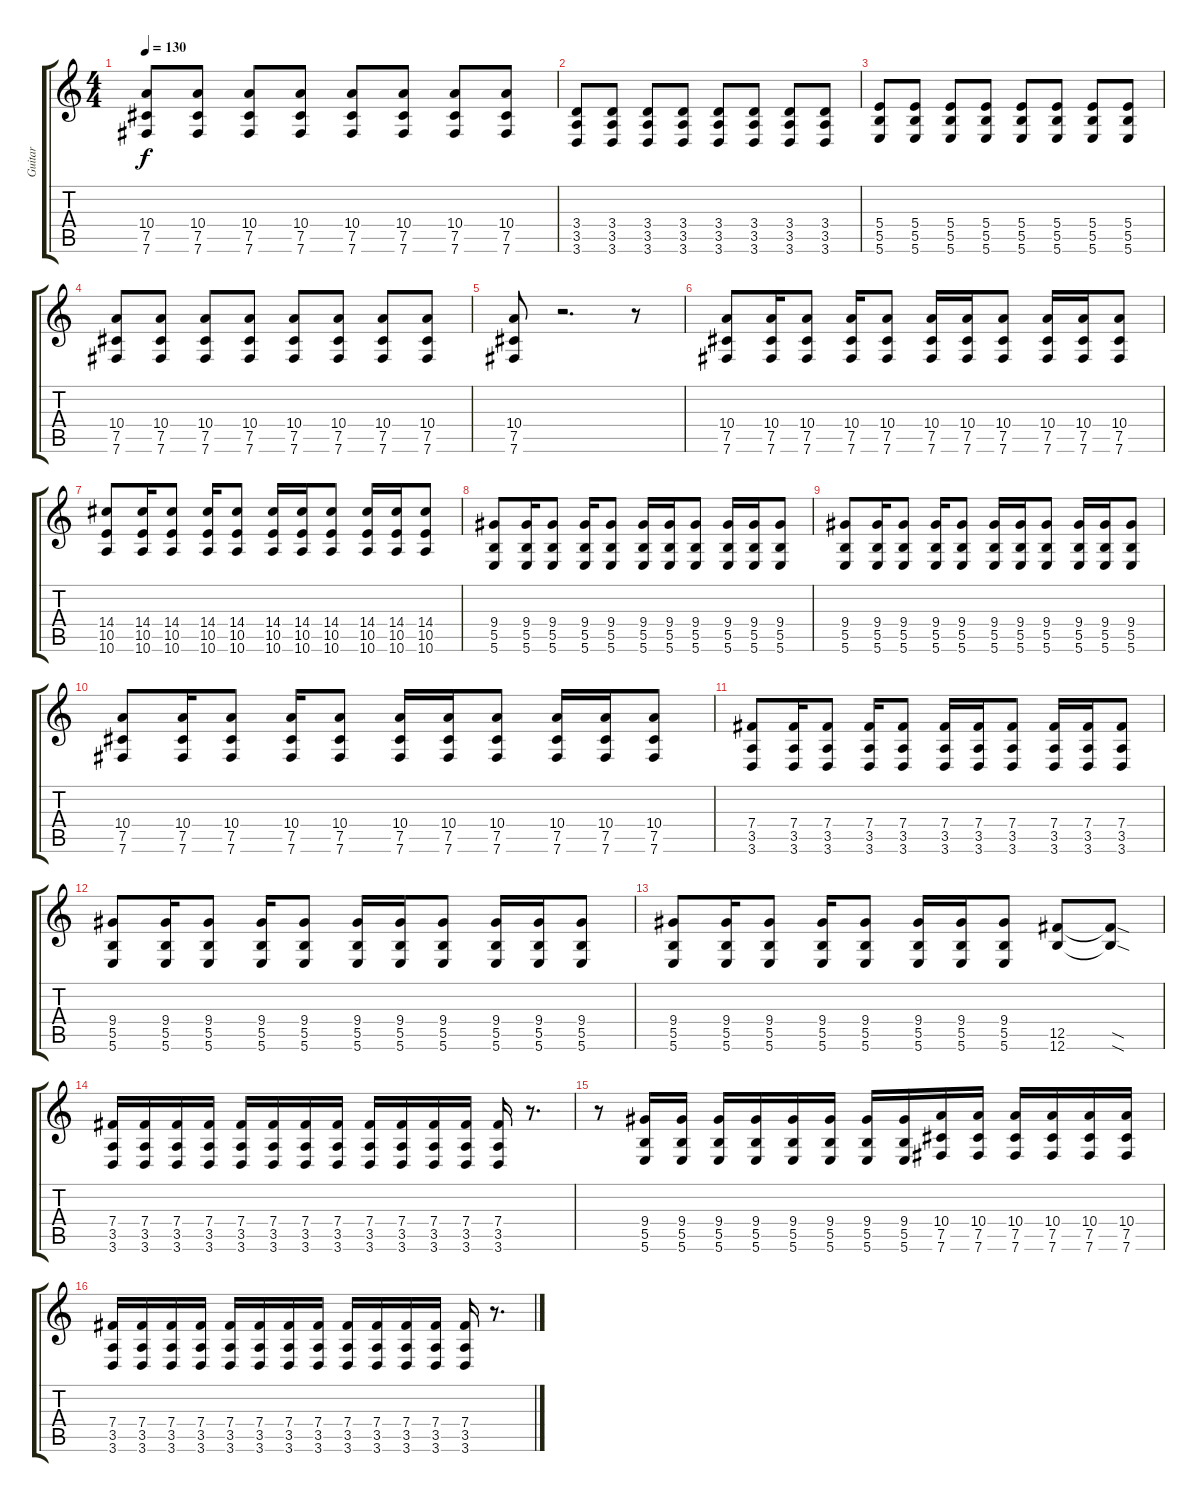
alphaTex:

\track ("Guitar" "Guitar") {instrument distortionguitar}
\staff {score tabs}
\tuning (Db4 Ab3 E3 B2 Gb2 B1) {hide}
\ts (4 4)
\tempo 130
\clef g2
\ks c
(10.4 7.5 7.6).8{dy f} (10.4 7.5 7.6).8 (10.4 7.5 7.6).8 (10.4 7.5 7.6).8 (10.4 7.5 7.6).8 (10.4 7.5 7.6).8 (10.4 7.5 7.6).8 (10.4 7.5 7.6).8 |
(3.4 3.5 3.6).8 (3.4 3.5 3.6).8 (3.4 3.5 3.6).8 (3.4 3.5 3.6).8 (3.4 3.5 3.6).8 (3.4 3.5 3.6).8 (3.4 3.5 3.6).8 (3.4 3.5 3.6).8 |
(5.4 5.5 5.6).8 (5.4 5.5 5.6).8 (5.4 5.5 5.6).8 (5.4 5.5 5.6).8 (5.4 5.5 5.6).8 (5.4 5.5 5.6).8 (5.4 5.5 5.6).8 (5.4 5.5 5.6).8 |
(10.4 7.5 7.6).8 (10.4 7.5 7.6).8 (10.4 7.5 7.6).8 (10.4 7.5 7.6).8 (10.4 7.5 7.6).8 (10.4 7.5 7.6).8 (10.4 7.5 7.6).8 (10.4 7.5 7.6).8 |
(10.4 7.5 7.6).8 r.2{d} r.8 |
(10.4 7.5 7.6).8 (10.4 7.5 7.6).16 (10.4 7.5 7.6).8 (10.4 7.5 7.6).16 (10.4 7.5 7.6).8 (10.4 7.5 7.6).16 (10.4 7.5 7.6).16 (10.4 7.5 7.6).8 (10.4 7.5 7.6).16 (10.4 7.5 7.6).16 (10.4 7.5 7.6).8 |
(14.4 10.5 10.6).8 (14.4 10.5 10.6).16 (14.4 10.5 10.6).8 (14.4 10.5 10.6).16 (14.4 10.5 10.6).8 (14.4 10.5 10.6).16 (14.4 10.5 10.6).16 (14.4 10.5 10.6).8 (14.4 10.5 10.6).16 (14.4 10.5 10.6).16 (14.4 10.5 10.6).8 |
(9.4 5.5 5.6).8 (9.4 5.5 5.6).16 (9.4 5.5 5.6).8 (9.4 5.5 5.6).16 (9.4 5.5 5.6).8 (9.4 5.5 5.6).16 (9.4 5.5 5.6).16 (9.4 5.5 5.6).8 (9.4 5.5 5.6).16 (9.4 5.5 5.6).16 (9.4 5.5 5.6).8 |
(9.4 5.5 5.6).8 (9.4 5.5 5.6).16 (9.4 5.5 5.6).8 (9.4 5.5 5.6).16 (9.4 5.5 5.6).8 (9.4 5.5 5.6).16 (9.4 5.5 5.6).16 (9.4 5.5 5.6).8 (9.4 5.5 5.6).16 (9.4 5.5 5.6).16 (9.4 5.5 5.6).8 |
(10.4 7.5 7.6).8 (10.4 7.5 7.6).16 (10.4 7.5 7.6).8 (10.4 7.5 7.6).16 (10.4 7.5 7.6).8 (10.4 7.5 7.6).16 (10.4 7.5 7.6).16 (10.4 7.5 7.6).8 (10.4 7.5 7.6).16 (10.4 7.5 7.6).16 (10.4 7.5 7.6).8 |
(7.4 3.5 3.6).8 (7.4 3.5 3.6).16 (7.4 3.5 3.6).8 (7.4 3.5 3.6).16 (7.4 3.5 3.6).8 (7.4 3.5 3.6).16 (7.4 3.5 3.6).16 (7.4 3.5 3.6).8 (7.4 3.5 3.6).16 (7.4 3.5 3.6).16 (7.4 3.5 3.6).8 |
(9.4 5.5 5.6).8 (9.4 5.5 5.6).16 (9.4 5.5 5.6).8 (9.4 5.5 5.6).16 (9.4 5.5 5.6).8 (9.4 5.5 5.6).16 (9.4 5.5 5.6).16 (9.4 5.5 5.6).8 (9.4 5.5 5.6).16 (9.4 5.5 5.6).16 (9.4 5.5 5.6).8 |
(9.4 5.5 5.6).8 (9.4 5.5 5.6).16 (9.4 5.5 5.6).8 (9.4 5.5 5.6).16 (9.4 5.5 5.6).8 (9.4 5.5 5.6).16 (9.4 5.5 5.6).16 (9.4 5.5 5.6).8 (12.5 12.6).8 (12.5{sod t} 12.6{sod t}).8 |
(7.4 3.5 3.6).16 (7.4 3.5 3.6).16 (7.4 3.5 3.6).16 (7.4 3.5 3.6).16 (7.4 3.5 3.6).16 (7.4 3.5 3.6).16 (7.4 3.5 3.6).16 (7.4 3.5 3.6).16 (7.4 3.5 3.6).16 (7.4 3.5 3.6).16 (7.4 3.5 3.6).16 (7.4 3.5 3.6).16 (7.4 3.5 3.6).16 r.8{d} |
r.8 (9.4 5.5 5.6).16 (9.4 5.5 5.6).16 (9.4 5.5 5.6).16 (9.4 5.5 5.6).16 (9.4 5.5 5.6).16 (9.4 5.5 5.6).16 (9.4 5.5 5.6).16 (9.4 5.5 5.6).16 (10.4 7.5 7.6).16 (10.4 7.5 7.6).16 (10.4 7.5 7.6).16 (10.4 7.5 7.6).16 (10.4 7.5 7.6).16 (10.4 7.5 7.6).16 |
(7.4 3.5 3.6).16 (7.4 3.5 3.6).16 (7.4 3.5 3.6).16 (7.4 3.5 3.6).16 (7.4 3.5 3.6).16 (7.4 3.5 3.6).16 (7.4 3.5 3.6).16 (7.4 3.5 3.6).16 (7.4 3.5 3.6).16 (7.4 3.5 3.6).16 (7.4 3.5 3.6).16 (7.4 3.5 3.6).16 (7.4 3.5 3.6).16 r.8{d}
